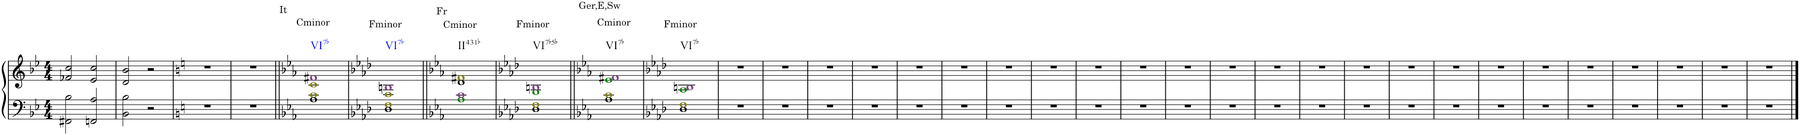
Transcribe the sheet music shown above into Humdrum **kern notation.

**kern	**kern
*part1	*part1
*staff2	*staff1
*I"Piano	*
*I'Pno.	*
*clefF4	*clefG2
*k[b-e-]	*k[b-e-]
*M4/4	*M4/4
=1	=1
2FF#X\ 2B-\	2f-X/ 2cc/
2FFn/ 2A/	2e-/ 2cc/
=2	=2
2BB-\ 2B-\	2d/ 2b-/
2r	2r
=3	=3
*k[]	*k[]
1r	1r
=4	=4
1r	1r
=5||	=5||
*k[b-e-a-]	*k[b-e-a-]
!	!LO:TX:a:t=It
!	!LO:TX:a:t=Cminor
!	!LO:TX:b:t=VI7b
1A- 1ci	1ci 1f#Xj
=6	=6
*k[b-e-a-d-]	*k[b-e-a-d-]
!	!LO:TX:a:t=Fminor
!	!LO:TX:b:t=VI7b
1D- 1Fi	1Fi 1Bnj
=7||	=7||
*k[b-e-a-]	*k[b-e-a-]
!	!LO:TX:a:t=Fr
!	!LO:TX:a:t=Cminor
!	!LO:TX:b:t=II4\n3\n1b
1A-Z 1cj	1d 1f#Xi
=8	=8
*k[b-e-a-d-]	*k[b-e-a-d-]
!	!LO:TX:a:t=Fminor
!	!LO:TX:b:t=VI7b\n5b
1D- 1Fi	1GZ 1Bnj
=9||	=9||
*k[b-e-a-]	*k[b-e-a-]
!	!LO:TX:a:t=Ger,E,Sw
!	!LO:TX:a:t=Cminor
!	!LO:TX:b:t=VI7b
1A- 1ci	1e-Z 1f#Xj
=10	=10
*k[b-e-a-d-]	*k[b-e-a-d-]
!	!LO:TX:a:t=Fminor
!	!LO:TX:b:t=VI7b
1D- 1Fi	1A-Z 1Bnj
=11	=11
1r	1r
=12	=12
1r	1r
=13	=13
1r	1r
=14	=14
1r	1r
=15	=15
1r	1r
=16	=16
1r	1r
=17	=17
1r	1r
=18	=18
1r	1r
=19	=19
1r	1r
=20	=20
1r	1r
=21	=21
1r	1r
=22	=22
1r	1r
=23	=23
1r	1r
=24	=24
1r	1r
=25	=25
1r	1r
=26	=26
1r	1r
=27	=27
1r	1r
=28	=28
1r	1r
=29	=29
1r	1r
=30	=30
1r	1r
=31	=31
1r	1r
=32	=32
1r	1r
=33	=33
1r	1r
=34	=34
1r	1r
==	==
*-	*-
